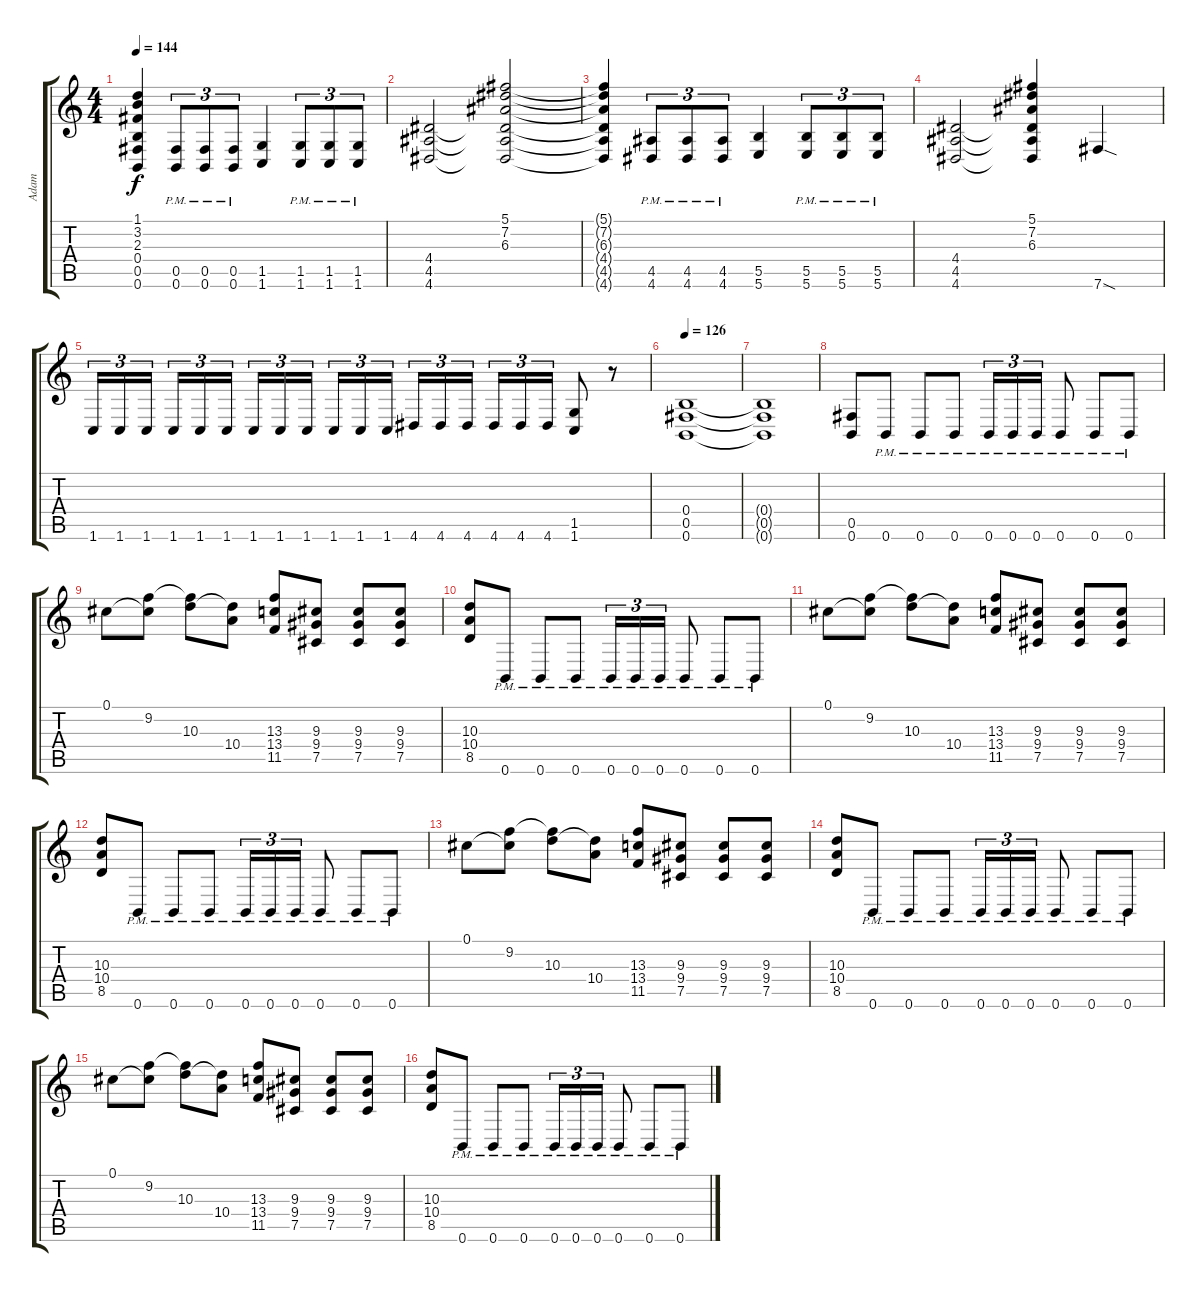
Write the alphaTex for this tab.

\track ("Adam" "Adam") {instrument distortionguitar}
\staff {score tabs}
\tuning (Db4 Ab3 E3 B2 Gb2 B1) {hide}
\ts (4 4)
\tempo 144
\clef g2
\ks c
(1.1{t} 3.2{t} 2.3{t} 0.4{t} 0.5{t} 0.6{t}).4{dy f} (0.5{pm} 0.6{pm}).8{tu (3 2)} (0.5{pm} 0.6{pm}).8{tu (3 2)} (0.5{pm} 0.6{pm}).8{tu (3 2)} (1.5 1.6).4 (1.5{pm} 1.6{pm}).8{tu (3 2)} (1.5{pm} 1.6{pm}).8{tu (3 2)} (1.5{pm} 1.6{pm}).8{tu (3 2)} |
(4.4 4.5 4.6).2 (5.1 7.2 6.3 4.4{t} 4.5{t} 4.6{t}).2 |
(5.1{t} 7.2{t} 6.3{t} 4.4{t} 4.5{t} 4.6{t}).4 (4.5{pm} 4.6{pm}).8{tu (3 2)} (4.5{pm} 4.6{pm}).8{tu (3 2)} (4.5{pm} 4.6{pm}).8{tu (3 2)} (5.5 5.6).4 (5.5{pm} 5.6{pm}).8{tu (3 2)} (5.5{pm} 5.6{pm}).8{tu (3 2)} (5.5{pm} 5.6{pm}).8{tu (3 2)} |
(4.4 4.5 4.6).2 (5.1 7.2 6.3 4.4{t} 4.5{t} 4.6{t}).4 7.6{sod}.4 |
1.6.16{tu (3 2)} 1.6.16{tu (3 2)} 1.6.16{tu (3 2) beam splitsecondary} 1.6.16{tu (3 2)} 1.6.16{tu (3 2)} 1.6.16{tu (3 2)} 1.6.16{tu (3 2)} 1.6.16{tu (3 2)} 1.6.16{tu (3 2) beam splitsecondary} 1.6.16{tu (3 2)} 1.6.16{tu (3 2)} 1.6.16{tu (3 2)} 4.6.16{tu (3 2)} 4.6.16{tu (3 2)} 4.6.16{tu (3 2) beam splitsecondary} 4.6.16{tu (3 2)} 4.6.16{tu (3 2)} 4.6.16{tu (3 2)} (1.5 1.6).8 r.8 |
\tempo 126
(0.4 0.5 0.6).1 |
(0.4{t} 0.5{t} 0.6{t}).1 |
(0.5 0.6).8 0.6{pm}.8 0.6{pm}.8 0.6{pm}.8 0.6{pm}.16{tu (3 2)} 0.6{pm}.16{tu (3 2)} 0.6{pm}.16{tu (3 2)} 0.6{pm}.8 0.6{pm}.8 0.6{pm}.8 |
0.1.8 (0.1{t} 9.2).8 (9.2{t} 10.3).8 (10.3{t} 10.4).8 (13.3 13.4 11.5).8 (9.3 9.4 7.5).8 (9.3 9.4 7.5).8 (9.3 9.4 7.5).8 |
(10.3 10.4 8.5).8 0.6{pm}.8 0.6{pm}.8 0.6{pm}.8 0.6{pm}.16{tu (3 2)} 0.6{pm}.16{tu (3 2)} 0.6{pm}.16{tu (3 2)} 0.6{pm}.8 0.6{pm}.8 0.6{pm}.8 |
0.1.8 (0.1{t} 9.2).8 (9.2{t} 10.3).8 (10.3{t} 10.4).8 (13.3 13.4 11.5).8 (9.3 9.4 7.5).8 (9.3 9.4 7.5).8 (9.3 9.4 7.5).8 |
(10.3 10.4 8.5).8 0.6{pm}.8 0.6{pm}.8 0.6{pm}.8 0.6{pm}.16{tu (3 2)} 0.6{pm}.16{tu (3 2)} 0.6{pm}.16{tu (3 2)} 0.6{pm}.8 0.6{pm}.8 0.6{pm}.8 |
0.1.8 (0.1{t} 9.2).8 (9.2{t} 10.3).8 (10.3{t} 10.4).8 (13.3 13.4 11.5).8 (9.3 9.4 7.5).8 (9.3 9.4 7.5).8 (9.3 9.4 7.5).8 |
(10.3 10.4 8.5).8 0.6{pm}.8 0.6{pm}.8 0.6{pm}.8 0.6{pm}.16{tu (3 2)} 0.6{pm}.16{tu (3 2)} 0.6{pm}.16{tu (3 2)} 0.6{pm}.8 0.6{pm}.8 0.6{pm}.8 |
0.1.8 (0.1{t} 9.2).8 (9.2{t} 10.3).8 (10.3{t} 10.4).8 (13.3 13.4 11.5).8 (9.3 9.4 7.5).8 (9.3 9.4 7.5).8 (9.3 9.4 7.5).8 |
(10.3 10.4 8.5).8 0.6{pm}.8 0.6{pm}.8 0.6{pm}.8 0.6{pm}.16{tu (3 2)} 0.6{pm}.16{tu (3 2)} 0.6{pm}.16{tu (3 2)} 0.6{pm}.8 0.6{pm}.8 0.6{pm}.8
